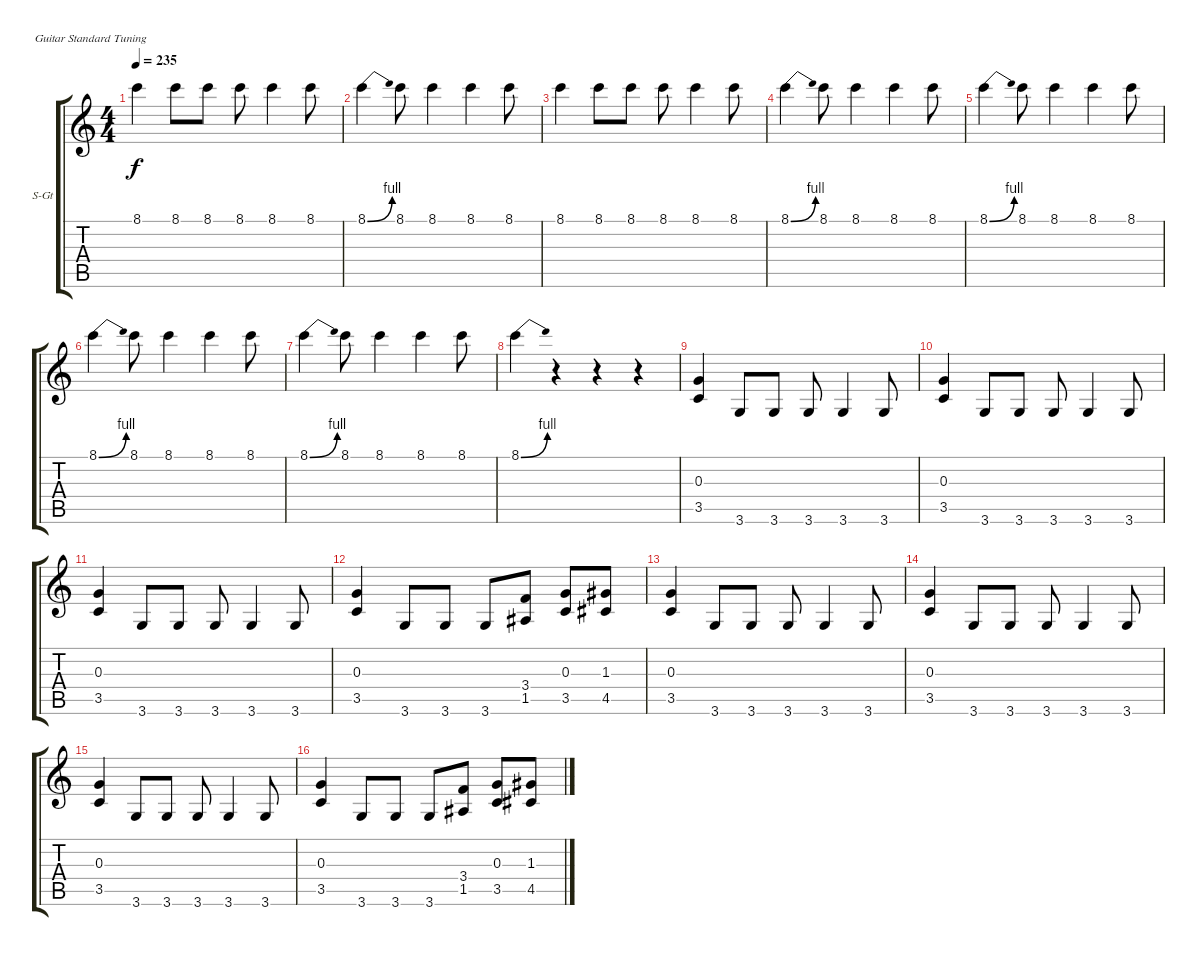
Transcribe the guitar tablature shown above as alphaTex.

\defaultSystemsLayout 4
\bracketExtendMode groupsimilarinstruments
\firstSystemTrackNameOrientation horizontal
\otherSystemsTrackNameOrientation horizontal
\track ("Steel Guitar" "S-Gt") {instrument acousticguitarsteel}
\staff {score tabs}
\tuning (E4 B3 G3 D3 A2 E2)
\ts (4 4)
\tempo 235
\clef g2
\scale
0.268966
\ks c
8.1.4{dy f instrument acousticguitarsteel} 8.1.8 8.1.8 8.1.8 8.1.4 8.1.8 |
\scale
0.17931 8.1{be (bend 0 0 59.4 4)}.4 8.1.8 8.1.4 8.1.4 8.1.8 |
\scale
0.193103 8.1.4 8.1.8 8.1.8 8.1.8 8.1.4 8.1.8 |
\scale
0.17931 8.1{be (bend 0 0 60 4)}.4 8.1.8 8.1.4 8.1.4 8.1.8 |
\scale
0.17931 8.1{be (bend 0 0 60 4)}.4 8.1.8 8.1.4 8.1.4 8.1.8 |
\scale
0.19697 8.1{be (bend 0 0 60 4)}.4 8.1.8 8.1.4 8.1.4 8.1.8 |
\scale
0.19697 8.1{be (bend 0 0 60 4)}.4 8.1.8 8.1.4 8.1.4 8.1.8 |
\scale
0.181818 8.1{be (bend 0 0 60 4)}.4 r.4 r.4 r.4 |
\scale
0.212121 (0.3 3.5).4 3.6.8 3.6.8 3.6.8 3.6.4 3.6.8 |
\scale
0.212121 (0.3 3.5).4 3.6.8 3.6.8 3.6.8 3.6.4 3.6.8 |
\scale
0.181347 (0.3 3.5).4 3.6.8 3.6.8 3.6.8 3.6.4 3.6.8 |
\scale
0.274611 (0.3 3.5).4 3.6.8 3.6.8 3.6.8 (3.4 1.5).8 (0.3 3.5).8 (1.3 4.5).8 |
\scale
0.181347 (0.3 3.5).4 3.6.8 3.6.8 3.6.8 3.6.4 3.6.8 |
\scale
0.181347 (0.3 3.5).4 3.6.8 3.6.8 3.6.8 3.6.4 3.6.8 |
\scale
0.181347 (0.3 3.5).4 3.6.8 3.6.8 3.6.8 3.6.4 3.6.8 |
\scale
0.251185 (0.3 3.5).4 3.6.8 3.6.8 3.6.8 (3.4 1.5).8 (0.3 3.5).8 (1.3 4.5).8
